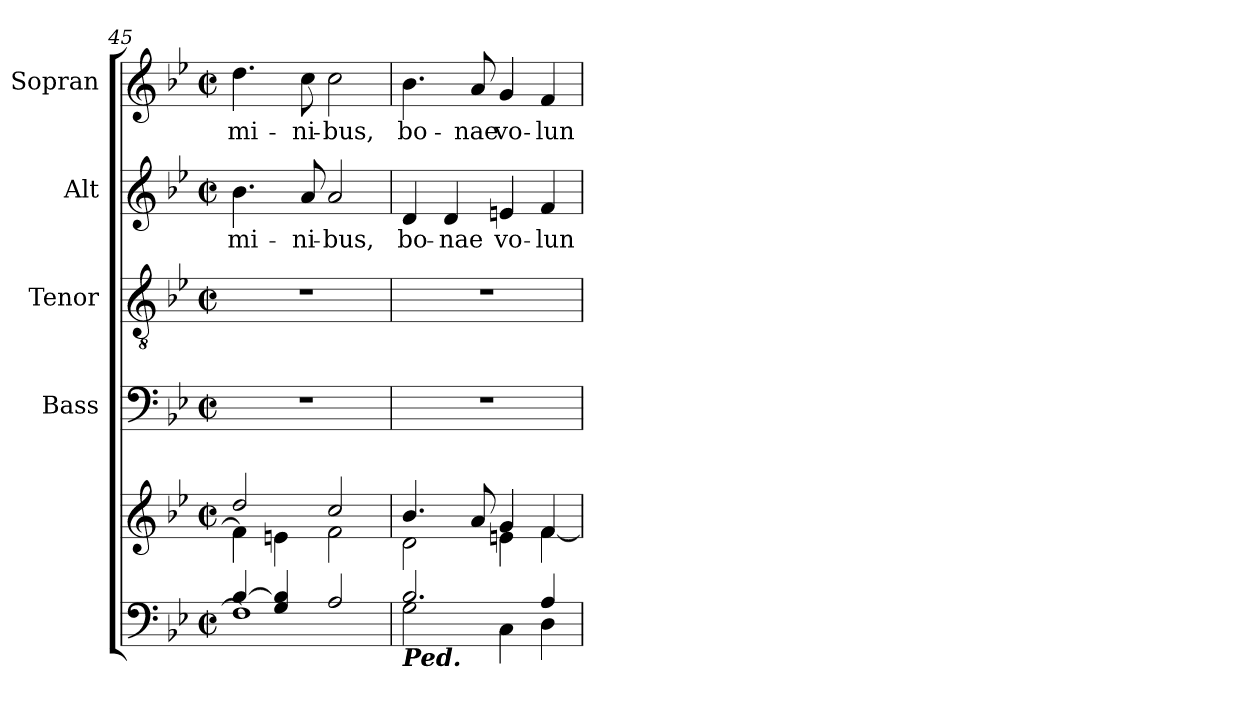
**kern	**kern	**kern	**kern	**kern	**text	**kern	**text
*part5	*part5	*part4	*part3	*part2	*part2	*part1	*part1
*staff6	*staff5	*staff4	*staff3	*staff2	*staff2	*staff1	*staff1
*	*	*I"Bass	*I"Tenor	*I"Alt	*	*I"Sopran	*
*	*	*I'B.	*I'T.	*I'A.	*	*I'S.	*
*clefF4	*clefG2	*clefF4	*clefGv2	*clefG2	*	*clefG2	*
*k[b-e-]	*k[b-e-]	*k[b-e-]	*k[b-e-]	*k[b-e-]	*	*k[b-e-]	*
*B-:	*B-:	*B-:	*B-:	*B-:	*	*B-:	*
*M2/2	*M2/2	*M2/2	*M2/2	*M2/2	*	*M2/2	*
*met(c|)	*met(c|)	*met(c|)	*met(c|)	*met(c|)	*	*met(c|)	*
=45	=45	=45	=45	=45	=45	=45	=45
*^	*^	*	*	*	*	*	*
!	!	!	!	!	!	!	!LO:LY:b	!	!LO:LY:b
[>4B-/	1F]	2dd/	4f\]	1r	1r	4.b-\	-mi-	4.dd\	-mi-
4G/ 4B-/]	.	.	4en\	.	.	.	.	.	.
!	!	!	!	!	!	!	!LO:LY:b	!	!LO:LY:b
.	.	.	.	.	.	8a/	-ni-	8cc\	-ni-
!	!	!	!	!	!	!	!LO:LY:b	!	!LO:LY:b
2A/	.	2cc/	2f\	.	.	2a/	-bus,	2cc\	-bus,
=46	=46	=46	=46	=46	=46	=46	=46	=46	=46
!LO:TX:b:Bi:t=Ped.	!	!	!	!	!	!	!	!	!
!	!	!	!	!	!	!	!LO:LY:b	!	!LO:LY:b
2.B-/	2G\	4.b-/	2d\	1r	1r	4d/	bo-	4.b-\	bo-
!	!	!	!	!	!	!	!LO:LY:b	!	!
.	.	.	.	.	.	4d/	-nae	.	.
!	!	!	!	!	!	!	!	!	!LO:LY:b
.	.	8a/	.	.	.	.	.	8a/	-nae
!	!	!	!	!	!	!	!LO:LY:b	!	!LO:LY:b
.	4C\	4g/	4en\	.	.	4en/	vo-	4g/	vo-
!	!	!	!	!	!	!	!LO:LY:b	!	!LO:LY:b
4A/	4D\	4f/	[<4f\	.	.	4f/	-lun-	4f/	-lun-
*v	*v	*	*	*	*	*	*	*	*
*	*v	*v	*	*	*	*	*	*
=	=	=	=	=	=	=	=
*-	*-	*-	*-	*-	*-	*-	*-
